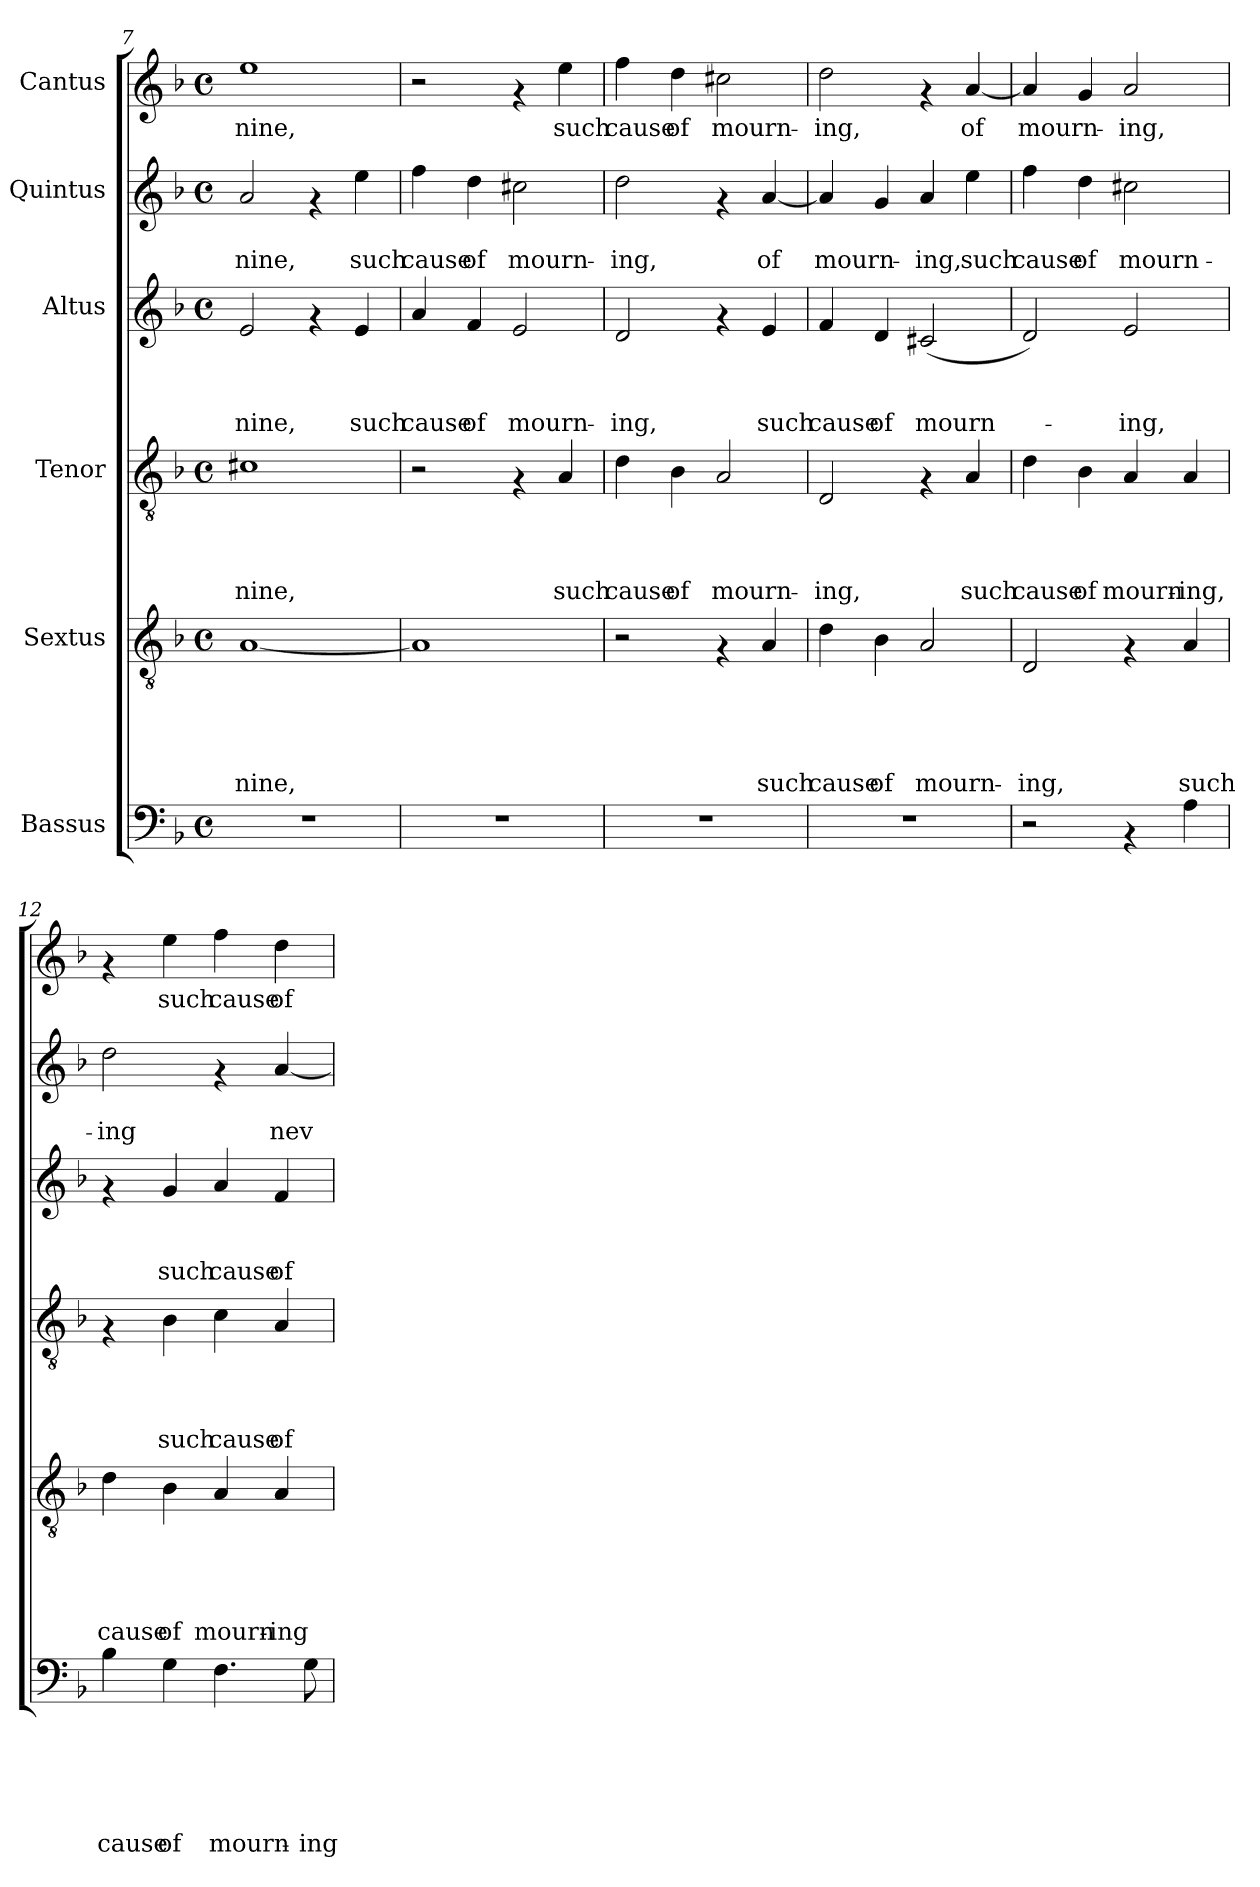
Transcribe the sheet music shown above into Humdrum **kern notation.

**kern	**text	**text	**text	**text	**text	**text	**kern	**text	**text	**text	**text	**text	**kern	**text	**text	**text	**text	**kern	**text	**text	**text	**kern	**text	**text	**kern	**text
*part6	*part6	*part6	*part6	*part6	*part6	*part6	*part5	*part5	*part5	*part5	*part5	*part5	*part4	*part4	*part4	*part4	*part4	*part3	*part3	*part3	*part3	*part2	*part2	*part2	*part1	*part1
*staff6	*staff6	*staff6	*staff6	*staff6	*staff6	*staff6	*staff5	*staff5	*staff5	*staff5	*staff5	*staff5	*staff4	*staff4	*staff4	*staff4	*staff4	*staff3	*staff3	*staff3	*staff3	*staff2	*staff2	*staff2	*staff1	*staff1
*I"Bassus	*	*	*	*	*	*	*I"Sextus	*	*	*	*	*	*I"Tenor	*	*	*	*	*I"Altus	*	*	*	*I"Quintus	*	*	*I"Cantus	*
*clefF4	*	*	*	*	*	*	*clefGv2	*	*	*	*	*	*clefGv2	*	*	*	*	*clefG2	*	*	*	*clefG2	*	*	*clefG2	*
*k[b-]	*	*	*	*	*	*	*k[b-]	*	*	*	*	*	*k[b-]	*	*	*	*	*k[b-]	*	*	*	*k[b-]	*	*	*k[b-]	*
*F:	*	*	*	*	*	*	*F:	*	*	*	*	*	*F:	*	*	*	*	*F:	*	*	*	*F:	*	*	*F:	*
*M4/4	*	*	*	*	*	*	*M4/4	*	*	*	*	*	*M4/4	*	*	*	*	*M4/4	*	*	*	*M4/4	*	*	*M4/4	*
*met(c)	*	*	*	*	*	*	*met(c)	*	*	*	*	*	*met(c)	*	*	*	*	*met(c)	*	*	*	*met(c)	*	*	*met(c)	*
=7	=7	=7	=7	=7	=7	=7	=7	=7	=7	=7	=7	=7	=7	=7	=7	=7	=7	=7	=7	=7	=7	=7	=7	=7	=7	=7
!	!	!	!	!	!	!	!	!	!	!	!	!LO:LY:b	!	!	!	!	!LO:LY:b	!	!	!	!LO:LY:b	!	!	!LO:LY:b	!	!LO:LY:b
1r	.	.	.	.	.	.	[<1A	.	.	.	.	nine,	1c#X	.	.	.	nine,	2e/	.	.	nine,	2a/	.	nine,	1ee	nine,
.	.	.	.	.	.	.	.	.	.	.	.	.	.	.	.	.	.	4rf	.	.	.	4rf	.	.	.	.
!	!	!	!	!	!	!	!	!	!	!	!	!	!	!	!	!	!	!	!	!	!LO:LY:b	!	!	!LO:LY:b	!	!
.	.	.	.	.	.	.	.	.	.	.	.	.	.	.	.	.	.	4e/	.	.	such	4ee\	.	such	.	.
!!LO:PB:g=z
=8	=8	=8	=8	=8	=8	=8	=8	=8	=8	=8	=8	=8	=8	=8	=8	=8	=8	=8	=8	=8	=8	=8	=8	=8	=8	=8
!	!	!	!	!	!	!	!	!	!	!	!	!	!	!	!	!	!	!	!	!	!LO:LY:b	!	!	!LO:LY:b	!	!
1r	.	.	.	.	.	.	1A]	.	.	.	.	.	2r	.	.	.	.	4a/	.	.	cause	4ff\	.	cause	2r	.
!	!	!	!	!	!	!	!	!	!	!	!	!	!	!	!	!	!	!	!	!	!LO:LY:b	!	!	!LO:LY:b	!	!
.	.	.	.	.	.	.	.	.	.	.	.	.	.	.	.	.	.	4f/	.	.	of	4dd\	.	of	.	.
!	!	!	!	!	!	!	!	!	!	!	!	!	!	!	!	!	!	!	!	!	!LO:LY:b	!	!	!LO:LY:b	!	!
.	.	.	.	.	.	.	.	.	.	.	.	.	4rF	.	.	.	.	2e/	.	.	mourn-	2cc#X\	.	mourn-	4rf	.
!	!	!	!	!	!	!	!	!	!	!	!	!	!	!	!	!	!LO:LY:b	!	!	!	!	!	!	!	!	!LO:LY:b
.	.	.	.	.	.	.	.	.	.	.	.	.	4A/	.	.	.	such	.	.	.	.	.	.	.	4ee\	such
=9	=9	=9	=9	=9	=9	=9	=9	=9	=9	=9	=9	=9	=9	=9	=9	=9	=9	=9	=9	=9	=9	=9	=9	=9	=9	=9
!	!	!	!	!	!	!	!	!	!	!	!	!	!	!	!	!	!LO:LY:b	!	!	!	!LO:LY:b	!	!	!LO:LY:b	!	!LO:LY:b
1r	.	.	.	.	.	.	2r	.	.	.	.	.	4d\	.	.	.	cause	2d/	.	.	-ing,	2dd\	.	-ing,	4ff\	cause
!	!	!	!	!	!	!	!	!	!	!	!	!	!	!	!	!	!LO:LY:b	!	!	!	!	!	!	!	!	!LO:LY:b
.	.	.	.	.	.	.	.	.	.	.	.	.	4B-\	.	.	.	of	.	.	.	.	.	.	.	4dd\	of
!	!	!	!	!	!	!	!	!	!	!	!	!	!	!	!	!	!LO:LY:b	!	!	!	!	!	!	!	!	!LO:LY:b
.	.	.	.	.	.	.	4rF	.	.	.	.	.	2A/	.	.	.	mourn-	4rf	.	.	.	4rf	.	.	2cc#X\	mourn-
!	!	!	!	!	!	!	!	!	!	!	!	!LO:LY:b	!	!	!	!	!	!	!	!	!LO:LY:b	!	!	!LO:LY:b	!	!
.	.	.	.	.	.	.	4A/	.	.	.	.	such	.	.	.	.	.	4e/	.	.	such	[<4a/	.	of	.	.
=10	=10	=10	=10	=10	=10	=10	=10	=10	=10	=10	=10	=10	=10	=10	=10	=10	=10	=10	=10	=10	=10	=10	=10	=10	=10	=10
!	!	!	!	!	!	!	!	!	!	!	!	!LO:LY:b	!	!	!	!	!LO:LY:b	!	!	!	!LO:LY:b	!	!	!LO:LY:b	!	!LO:LY:b
1r	.	.	.	.	.	.	4d\	.	.	.	.	cause	2D/	.	.	.	-ing,	4f/	.	.	cause	4a/]	.	mourn-	2dd\	-ing,
!	!	!	!	!	!	!	!	!	!	!	!	!LO:LY:b	!	!	!	!	!	!	!	!	!LO:LY:b	!	!	!	!	!
.	.	.	.	.	.	.	4B-\	.	.	.	.	of	.	.	.	.	.	4d/	.	.	of	4g/	.	.	.	.
!	!	!	!	!	!	!	!	!	!	!	!	!LO:LY:b	!	!	!	!	!	!	!	!	!LO:LY:b	!	!	!LO:LY:b	!	!
.	.	.	.	.	.	.	2A/	.	.	.	.	mourn-	4rF	.	.	.	.	(<2c#X/	.	.	mourn-	4a/	.	-ing,	4rf	.
!	!	!	!	!	!	!	!	!	!	!	!	!	!	!	!	!	!LO:LY:b	!	!	!	!	!	!	!LO:LY:b	!	!LO:LY:b
.	.	.	.	.	.	.	.	.	.	.	.	.	4A/	.	.	.	such	.	.	.	.	4ee\	.	such	[<4a/	of
=11	=11	=11	=11	=11	=11	=11	=11	=11	=11	=11	=11	=11	=11	=11	=11	=11	=11	=11	=11	=11	=11	=11	=11	=11	=11	=11
!	!	!	!	!	!	!	!	!	!	!	!	!LO:LY:b	!	!	!	!	!LO:LY:b	!	!	!	!	!	!	!LO:LY:b	!	!LO:LY:b
2r	.	.	.	.	.	.	2D/	.	.	.	.	-ing,	4d\	.	.	.	cause	2d/)	.	.	.	4ff\	.	cause	4a/]	mourn-
!	!	!	!	!	!	!	!	!	!	!	!	!	!	!	!	!	!LO:LY:b	!	!	!	!	!	!	!LO:LY:b	!	!
.	.	.	.	.	.	.	.	.	.	.	.	.	4B-\	.	.	.	of	.	.	.	.	4dd\	.	of	4g/	.
!	!	!	!	!	!	!	!	!	!	!	!	!	!	!	!	!	!LO:LY:b	!	!	!	!LO:LY:b	!	!	!LO:LY:b	!	!LO:LY:b
4rAA	.	.	.	.	.	.	4rF	.	.	.	.	.	4A/	.	.	.	mourn-	2e/	.	.	-ing,	2cc#X\	.	mourn-	2a/	-ing,
!	!	!	!	!	!	!	!	!	!	!	!	!LO:LY:b	!	!	!	!	!LO:LY:b	!	!	!	!	!	!	!	!	!
4A\	.	.	.	.	.	.	4A/	.	.	.	.	such	4A/	.	.	.	-ing,	.	.	.	.	.	.	.	.	.
!!LO:PB:g=z
=12	=12	=12	=12	=12	=12	=12	=12	=12	=12	=12	=12	=12	=12	=12	=12	=12	=12	=12	=12	=12	=12	=12	=12	=12	=12	=12
!	!	!	!	!	!	!LO:LY:b	!	!	!	!	!	!LO:LY:b	!	!	!	!	!	!	!	!	!	!	!	!LO:LY:b	!	!
4B-\	.	.	.	.	.	cause	4d\	.	.	.	.	cause	4rF	.	.	.	.	4rf	.	.	.	2dd\	.	-ing	4rf	.
!	!	!	!	!	!	!LO:LY:b	!	!	!	!	!	!LO:LY:b	!	!	!	!	!LO:LY:b	!	!	!	!LO:LY:b	!	!	!	!	!LO:LY:b
4G\	.	.	.	.	.	of	4B-\	.	.	.	.	of	4B-\	.	.	.	such	4g/	.	.	such	.	.	.	4ee\	such
!	!	!	!	!	!	!LO:LY:b	!	!	!	!	!	!LO:LY:b	!	!	!	!	!LO:LY:b	!	!	!	!LO:LY:b	!	!	!	!	!LO:LY:b
4.F\	.	.	.	.	.	mourn-	4A/	.	.	.	.	mourn-	4c\	.	.	.	cause	4a/	.	.	cause	4rf	.	.	4ff\	cause
!	!	!	!	!	!	!	!	!	!	!	!	!LO:LY:b	!	!	!	!	!LO:LY:b	!	!	!	!LO:LY:b	!	!	!LO:LY:b	!	!LO:LY:b
.	.	.	.	.	.	.	4A/	.	.	.	.	-ing	4A/	.	.	.	of	4f/	.	.	of	[<4a/	.	nev-	4dd\	of
!	!	!	!	!	!	!LO:LY:b	!	!	!	!	!	!	!	!	!	!	!	!	!	!	!	!	!	!	!	!
8G\	.	.	.	.	.	-ing	.	.	.	.	.	.	.	.	.	.	.	.	.	.	.	.	.	.	.	.
=	=	=	=	=	=	=	=	=	=	=	=	=	=	=	=	=	=	=	=	=	=	=	=	=	=	=
*-	*-	*-	*-	*-	*-	*-	*-	*-	*-	*-	*-	*-	*-	*-	*-	*-	*-	*-	*-	*-	*-	*-	*-	*-	*-	*-
